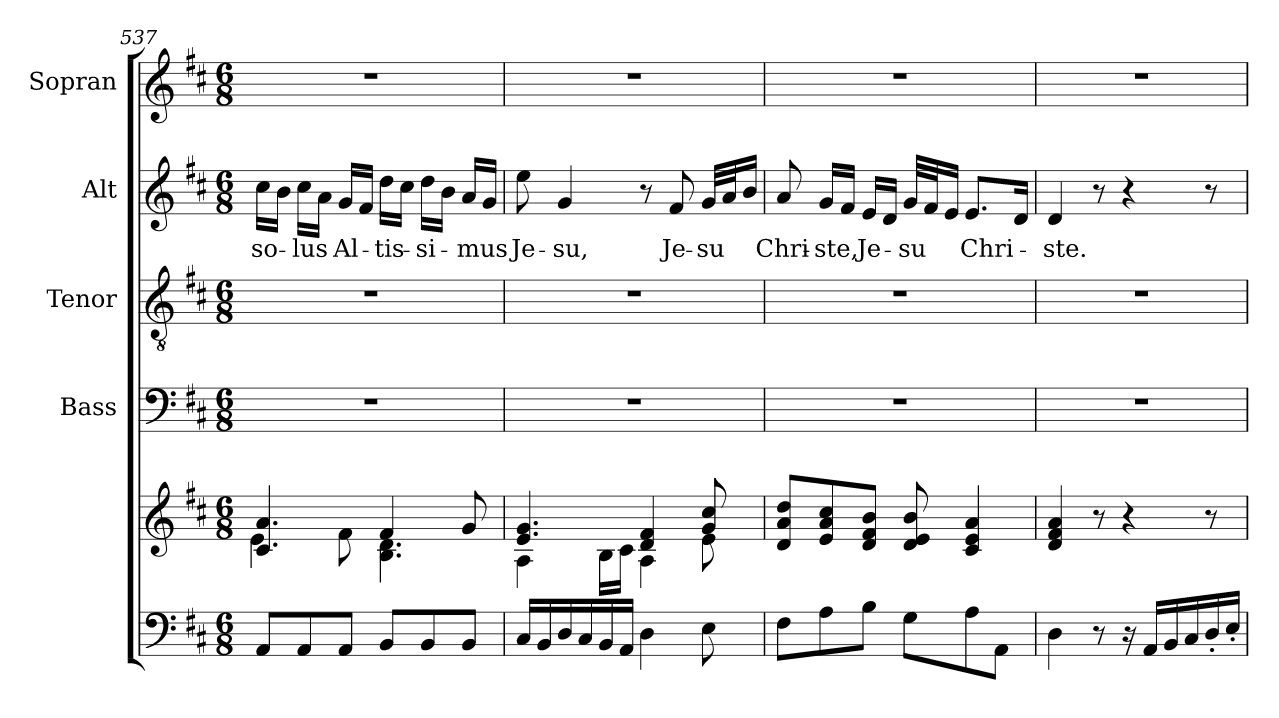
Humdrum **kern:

**kern	**kern	**kern	**kern	**kern	**text	**kern
*part5	*part5	*part4	*part3	*part2	*part2	*part1
*staff6	*staff5	*staff4	*staff3	*staff2	*staff2	*staff1
*	*	*I"Bass	*I"Tenor	*I"Alt	*	*I"Sopran
*	*	*I'B.	*I'T.	*I'A.	*	*I'S.
!!LO:PB:g=z
*clefF4	*clefG2	*clefF4	*clefGv2	*clefG2	*	*clefG2
*k[f#c#]	*k[f#c#]	*k[f#c#]	*k[f#c#]	*k[f#c#]	*	*k[f#c#]
*D:	*D:	*D:	*D:	*D:	*	*D:
*M6/8	*M6/8	*M6/8	*M6/8	*M6/8	*	*M6/8
=537	=537	=537	=537	=537	=537	=537
*	*^	*	*	*	*	*
!	!	!	!	!	!	!LO:LY:b	!
8AA/L	4.c#/ 4.a/	4e\	2.r	2.r	16cc#\LL	so-	2.r
.	.	.	.	.	16b\JJ	.	.
!	!	!	!	!	!	!LO:LY:b	!
8AA/	.	.	.	.	16cc#\LL	-lus	.
.	.	.	.	.	16a\JJ	.	.
!	!	!	!	!	!	!LO:LY:b	!
8AA/J	.	8f#\	.	.	16g/LL	Al-	.
.	.	.	.	.	16f#/JJ	.	.
!	!	!	!	!	!	!LO:LY:b	!
8BB/L	4f#/	4.B\ 4.d\	.	.	16dd\LL	-tis-	.
.	.	.	.	.	16cc#\JJ	.	.
!	!	!	!	!	!	!LO:LY:b	!
8BB/	.	.	.	.	16dd\LL	-si-	.
.	.	.	.	.	16b\JJ	.	.
!	!	!	!	!	!	!LO:LY:b	!
8BB/J	8g/	.	.	.	16a/LL	-mus	.
.	.	.	.	.	16g/JJ	.	.
=538	=538	=538	=538	=538	=538	=538	=538
!	!	!	!	!	!	!LO:LY:b	!
16C#/LL	4.e/ 4.g/	4A\	2.r	2.r	8ee\	Je-	2.r
16BB/	.	.	.	.	.	.	.
!	!	!	!	!	!	!LO:LY:b	!
16D/	.	.	.	.	4g/	-su,	.
16C#/	.	.	.	.	.	.	.
16BB/	.	16B\LL	.	.	.	.	.
16AA/JJ	.	16c#\JJ	.	.	.	.	.
4D\	4d/ 4f#/	4A\	.	.	8r	.	.
!	!	!	!	!	!	!LO:LY:b	!
.	.	.	.	.	8f#/	Je-	.
!	!	!	!	!	!	!LO:LY:b	!
8E\	8g/ 8cc#/	8e\	.	.	32g/LLL	-su	.
.	.	.	.	.	32a/J	.	.
.	.	.	.	.	16b/JJ	.	.
*	*v	*v	*	*	*	*	*
=539	=539	=539	=539	=539	=539	=539
!	!	!	!	!	!LO:LY:b	!
8F#\L	8d/ 8a/ 8dd/L	2.r	2.r	8a/	Chri-	2.r
!	!	!	!	!	!LO:LY:b	!
8A\	8e/ 8a/ 8cc#/	.	.	16g/LL	-ste,	.
.	.	.	.	16f#/JJ	.	.
!	!	!	!	!	!LO:LY:b	!
8B\J	8d/ 8f#/ 8b/J	.	.	16e/LL	Je-	.
.	.	.	.	16d/JJ	.	.
!	!	!	!	!	!LO:LY:b	!
8G\L	8d/ 8e/ 8b/	.	.	32g/LLL	-su	.
.	.	.	.	32f#/J	.	.
.	.	.	.	16e/JJ	.	.
!	!	!	!	!	!LO:LY:b	!
8A\	4c#/ 4e/ 4a/	.	.	8.e/L	Chri-	.
8AA\J	.	.	.	.	.	.
.	.	.	.	16d/Jk	.	.
=540	=540	=540	=540	=540	=540	=540
!	!	!	!	!	!LO:LY:b	!
4D\	4d/ 4f#/ 4a/	2.r	2.r	4d/	-ste.	2.r
8r	8r	.	.	8r	.	.
16r	4r	.	.	4r	.	.
16AA/LL	.	.	.	.	.	.
16BB/	.	.	.	.	.	.
16C#/	.	.	.	.	.	.
16D'</	8r	.	.	8r	.	.
16E'</JJ	.	.	.	.	.	.
=	=	=	=	=	=	=
*-	*-	*-	*-	*-	*-	*-
